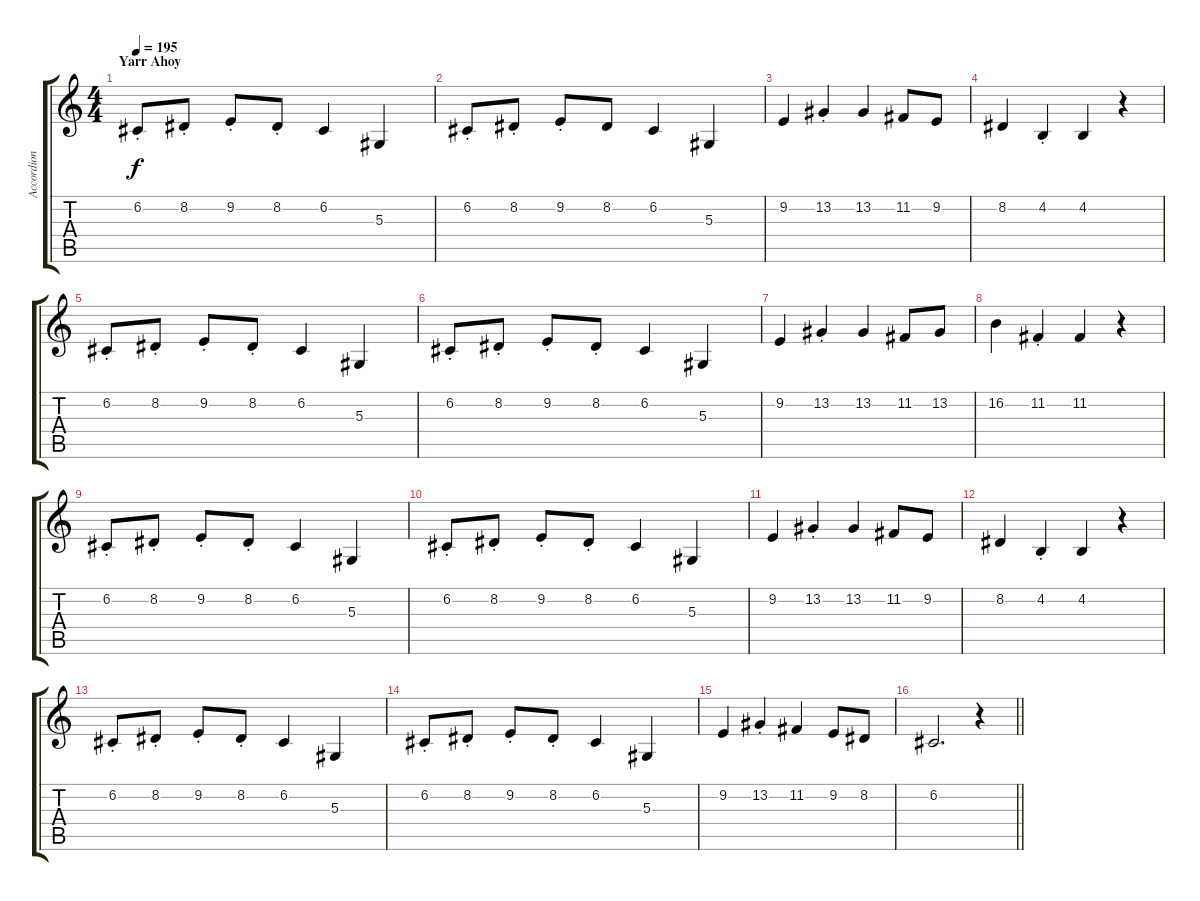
\track ("Accordion" "Accordion") {instrument accordion}
\staff {score tabs}
\tuning (C4 G3 Eb3 Bb2 F2 C2) {hide}
\ts (4 4)
\section ("" "Yarr Ahoy")
\tempo 195
\clef g2
\ks c
6.2{st}.8{dy f} 8.2{st}.8 9.2{st}.8 8.2{st}.8 6.2.4 5.3.4 |
6.2{st}.8 8.2{st}.8 9.2{st}.8 8.2.8 6.2.4 5.3.4 |
9.2.4 13.2{st}.4 13.2.4 11.2.8 9.2.8 |
8.2.4 4.2{st}.4 4.2.4 r.4 |
6.2{st}.8 8.2{st}.8 9.2{st}.8 8.2{st}.8 6.2.4 5.3.4 |
6.2{st}.8 8.2{st}.8 9.2{st}.8 8.2{st}.8 6.2.4 5.3.4 |
9.2.4 13.2{st}.4 13.2.4 11.2.8 13.2.8 |
16.2.4 11.2{st}.4 11.2.4 r.4 |
6.2{st}.8 8.2{st}.8 9.2{st}.8 8.2{st}.8 6.2.4 5.3.4 |
6.2{st}.8 8.2{st}.8 9.2{st}.8 8.2{st}.8 6.2.4 5.3.4 |
9.2.4 13.2{st}.4 13.2.4 11.2.8 9.2.8 |
8.2.4 4.2{st}.4 4.2.4 r.4 |
6.2{st}.8 8.2{st}.8 9.2{st}.8 8.2{st}.8 6.2.4 5.3.4 |
6.2{st}.8 8.2{st}.8 9.2{st}.8 8.2{st}.8 6.2.4 5.3.4 |
9.2.4 13.2{st}.4 11.2.4 9.2.8 8.2.8 |
\barLineRight lightlight
6.2.2{d} r.4
